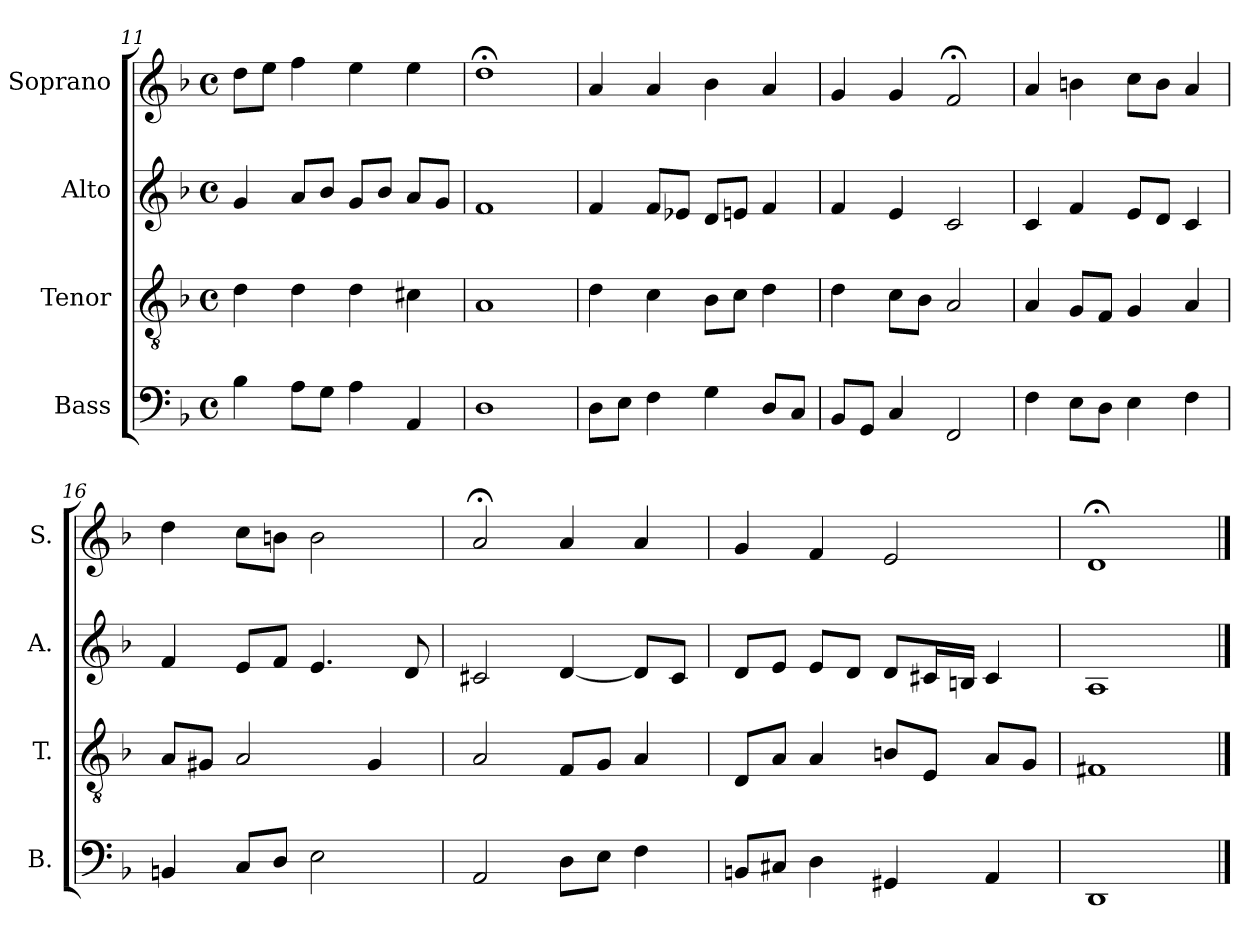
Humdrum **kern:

**kern	**kern	**kern	**kern
*part4	*part3	*part2	*part1
*staff4	*staff3	*staff2	*staff1
*I"Bass	*I"Tenor	*I"Alto	*I"Soprano
*I'B.	*I'T.	*I'A.	*I'S.
*clefF4	*clefGv2	*clefG2	*clefG2
*k[b-]	*k[b-]	*k[b-]	*k[b-]
*d:	*d:	*d:	*d:
*M4/4	*M4/4	*M4/4	*M4/4
*met(c)	*met(c)	*met(c)	*met(c)
=11	=11	=11	=11
4B-\	4d\	4g/	8dd\L
.	.	.	8ee\J
8A\L	4d\	8a/L	4ff\
8G\J	.	8b-/J	.
4A\	4d\	8g/L	4ee\
.	.	8b-/J	.
4AA/	4c#X\	8a/L	4ee\
.	.	8g/J	.
=12	=12	=12	=12
1D	1A	1f	1dd;<
!!LO:LB:g=z
=13	=13	=13	=13
8D\L	4d\	4f/	4a/
8E\J	.	.	.
4F\	4c\	8f/L	4a/
.	.	8e-X/J	.
4G\	8B-\L	8d/L	4b-\
.	8c\J	8en/J	.
8D/L	4d\	4f/	4a/
8C/J	.	.	.
=14	=14	=14	=14
8BB-/L	4d\	4f/	4g/
8GG/J	.	.	.
4C/	8c\L	4e/	4g/
.	8B-\J	.	.
2FF/	2A/	2c/	2f;</
=15	=15	=15	=15
4F\	4A/	4c/	4a/
8E\L	8G/L	4f/	4bn\
8D\J	8F/J	.	.
4E\	4G/	8e/L	8cc\L
.	.	8d/J	8b\J
4F\	4A/	4c/	4a/
=16	=16	=16	=16
4BBn/	8A/L	4f/	4dd\
.	8G#X/J	.	.
8C/L	2A/	8e/L	8cc\L
8D/J	.	8f/J	8bn\J
2E\	.	4.e/	2b\
.	4G#/	.	.
.	.	8d/	.
=17	=17	=17	=17
2AA/	2A/	2c#X/	2a;</
8D\L	8F/L	[4d/	4a/
8E\J	8G/J	.	.
4F\	4A/	8d/L]	4a/
.	.	8c#/J	.
=18	=18	=18	=18
8BBn/L	8D/L	8d/L	4g/
8C#X/J	8A/J	8e/J	.
4D\	4A/	8e/L	4f/
.	.	8d/J	.
4GG#X/	8Bn/L	8d/L	2e/
.	8E/J	16c#X/L	.
.	.	16Bn/JJ	.
4AA/	8A/L	4c#/	.
.	8G/J	.	.
=19	=19	=19	=19
1DD	1F#X	1A	1d;<
==	==	==	==
*-	*-	*-	*-
